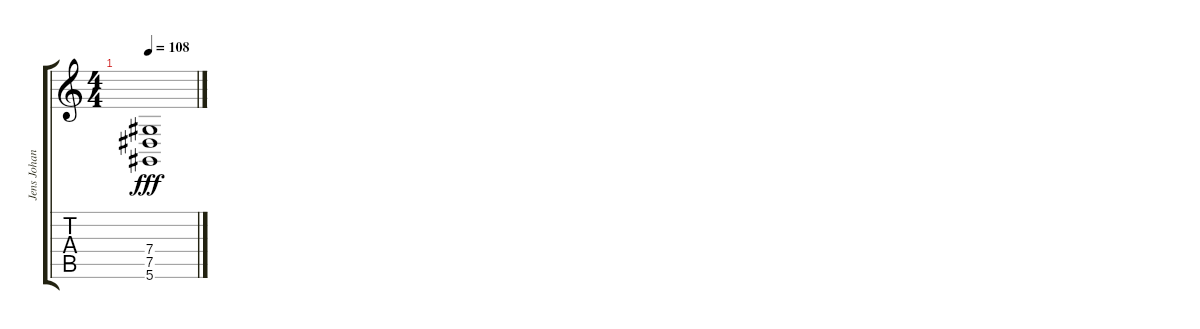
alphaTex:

\track ("Jens Johansson" "Jens Johan") {instrument harpsichord}
\staff {score tabs}
\tuning (Eb4 Bb3 Gb3 Db3 Ab2 Eb2) {hide}
\ts (4 4)
\tempo 108
\clef g2
\ks c
(7.4 7.5 5.6).1{dy fff}
